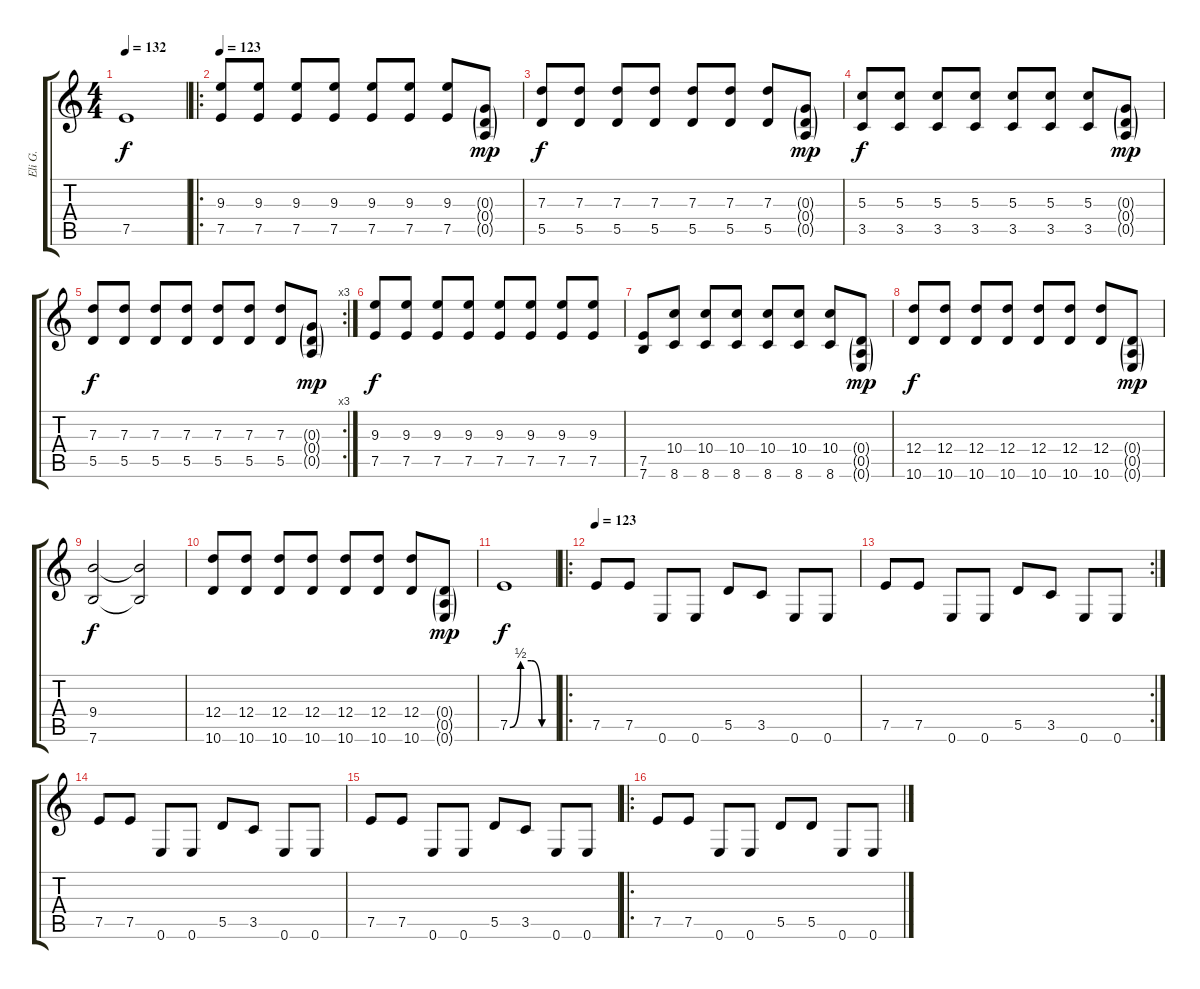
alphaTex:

\track ("Eli G." "Eli G.") {instrument distortionguitar}
\staff {score tabs}
\tuning (E4 B3 G3 D3 A2 E2) {hide}
\ts (4 4)
\tempo 132
\clef g2
\ks c
7.5{t}.1{dy f} |
\ro
\tempo 123
(9.3 7.5).8 (9.3 7.5).8 (9.3 7.5).8 (9.3 7.5).8 (9.3 7.5).8 (9.3 7.5).8 (9.3 7.5).8 (0.3{g} 0.4{g} 0.5{g}).8{dy mp} |
(7.3 5.5).8{dy f} (7.3 5.5).8 (7.3 5.5).8 (7.3 5.5).8 (7.3 5.5).8 (7.3 5.5).8 (7.3 5.5).8 (0.3{g} 0.4{g} 0.5{g}).8{dy mp} |
(5.3 3.5).8{dy f} (5.3 3.5).8 (5.3 3.5).8 (5.3 3.5).8 (5.3 3.5).8 (5.3 3.5).8 (5.3 3.5).8 (0.3{g} 0.4{g} 0.5{g}).8{dy mp} |
\rc 3
(7.3 5.5).8{dy f} (7.3 5.5).8 (7.3 5.5).8 (7.3 5.5).8 (7.3 5.5).8 (7.3 5.5).8 (7.3 5.5).8 (0.3{g} 0.4{g} 0.5{g}).8{dy mp} |
(9.3 7.5).8{dy f} (9.3 7.5).8 (9.3 7.5).8 (9.3 7.5).8 (9.3 7.5).8 (9.3 7.5).8 (9.3 7.5).8 (9.3 7.5).8 |
(7.5 7.6).8 (10.4 8.6).8 (10.4 8.6).8 (10.4 8.6).8 (10.4 8.6).8 (10.4 8.6).8 (10.4 8.6).8 (0.4{g} 0.5{g} 0.6{g}).8{dy mp} |
(12.4 10.6).8{dy f} (12.4 10.6).8 (12.4 10.6).8 (12.4 10.6).8 (12.4 10.6).8 (12.4 10.6).8 (12.4 10.6).8 (0.4{g} 0.5{g} 0.6{g}).8{dy mp} |
(9.4 7.6).2{dy f} (9.4{t} 7.6{t}).2 |
(12.4 10.6).8 (12.4 10.6).8 (12.4 10.6).8 (12.4 10.6).8 (12.4 10.6).8 (12.4 10.6).8 (12.4 10.6).8 (0.4{g} 0.5{g} 0.6{g}).8{dy mp} |
7.5{be (custom 0 0 15 2 30 2 45 0 60 0)}.1{dy f} |
\ro
\tempo 123
7.5.8{instrument distortionguitar} 7.5.8 0.6.8 0.6.8 5.5.8 3.5.8 0.6.8 0.6.8 |
\rc 2
7.5.8 7.5.8 0.6.8 0.6.8 5.5.8 3.5.8 0.6.8 0.6.8 |
7.5.8 7.5.8 0.6.8 0.6.8 5.5.8 3.5.8 0.6.8 0.6.8 |
7.5.8 7.5.8 0.6.8 0.6.8 5.5.8 3.5.8 0.6.8 0.6.8 |
\ro
7.5.8 7.5.8 0.6.8 0.6.8 5.5.8 5.5.8 0.6.8 0.6.8
